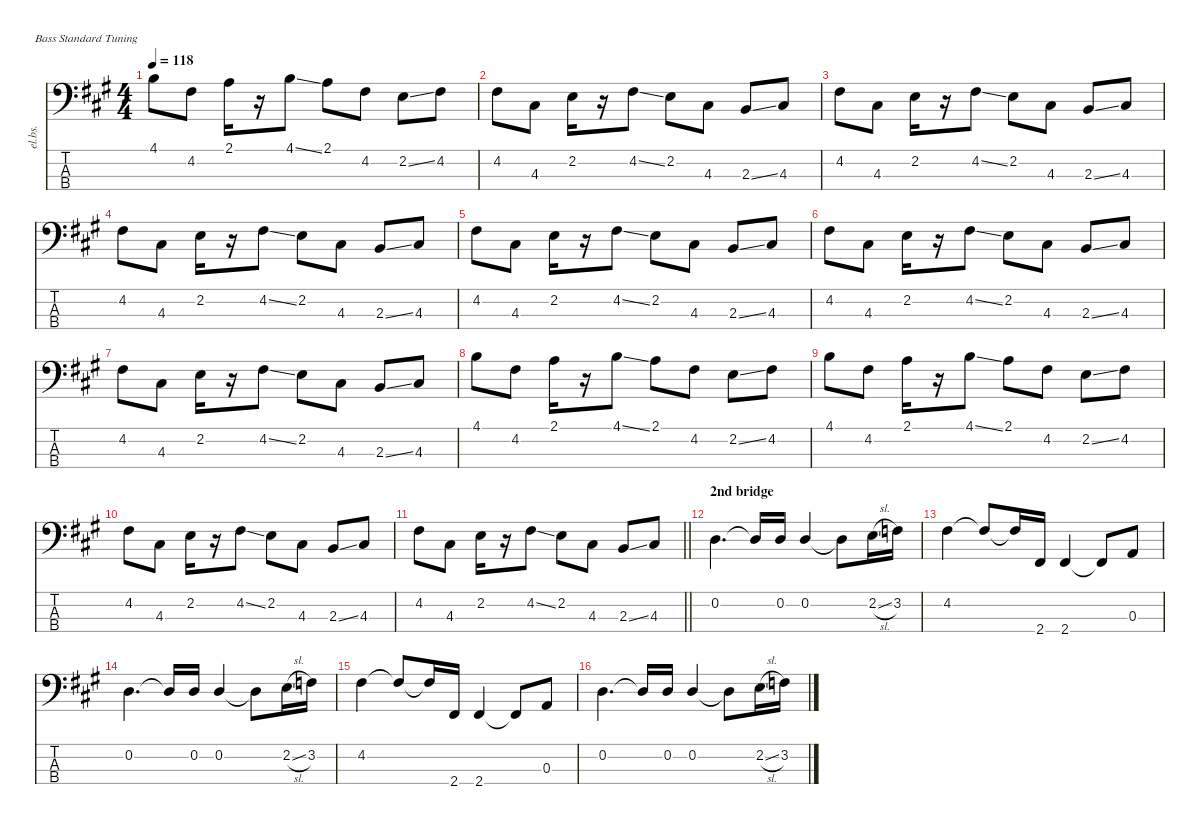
\defaultSystemsLayout 4
\hideDynamics
\bracketExtendMode nobrackets
\otherSystemsTrackNameOrientation horizontal
\track ("bass" "el.bs.") {instrument electricbassfinger}
\staff {score tabs}
\tuning (G2 D2 A1 E1)
\ts (4 4)
\tempo 118
\clef f4
\ks f#minor
4.1{acc forcenatural}.8{dy ff beam Down} 4.2{acc #}.8{dy mf beam Down} 2.1{acc forcenatural}.16{beam Down} r.16{beam Down} 4.1{ss acc forcenatural}.8{dy ff beam Down} 2.1{acc forcenatural}.8{dy mp beam Down} 4.2{acc #}.8{dy f beam Down} 2.2{ss acc forcenatural}.8{dy mf beam Down} 4.2{acc #}.8{beam Down} |
4.2{acc #}.8{dy ff beam Down} 4.3{acc #}.8{dy mf beam Down} 2.2{acc forcenatural}.16{beam Down} r.16{beam Down} 4.2{ss acc #}.8{dy ff beam Down} 2.2{acc forcenatural}.8{dy mf beam Down} 4.3{acc #}.8{dy f beam Down} 2.3{ss acc forcenatural}.8{dy mf beam Up} 4.3{acc #}.8{beam Up} |
4.2{acc #}.8{dy ff beam Down} 4.3{acc #}.8{dy mf beam Down} 2.2{acc forcenatural}.16{beam Down} r.16{beam Down} 4.2{ss acc #}.8{dy ff beam Down} 2.2{acc forcenatural}.8{dy mf beam Down} 4.3{acc #}.8{dy f beam Down} 2.3{ss acc forcenatural}.8{dy mf beam Up} 4.3{acc #}.8{beam Up} |
4.2{acc #}.8{dy ff beam Down} 4.3{acc #}.8{dy mf beam Down} 2.2{acc forcenatural}.16{beam Down} r.16{beam Down} 4.2{ss acc #}.8{dy ff beam Down} 2.2{acc forcenatural}.8{dy mf beam Down} 4.3{acc #}.8{dy f beam Down} 2.3{ss acc forcenatural}.8{dy mf beam Up} 4.3{acc #}.8{beam Up} |
4.2{acc #}.8{dy ff beam Down} 4.3{acc #}.8{dy mf beam Down} 2.2{acc forcenatural}.16{beam Down} r.16{beam Down} 4.2{ss acc #}.8{dy ff beam Down} 2.2{acc forcenatural}.8{dy mf beam Down} 4.3{acc #}.8{dy f beam Down} 2.3{ss acc forcenatural}.8{dy mf beam Up} 4.3{acc #}.8{beam Up} |
4.2{acc #}.8{dy ff beam Down} 4.3{acc #}.8{dy mf beam Down} 2.2{acc forcenatural}.16{beam Down} r.16{beam Down} 4.2{ss acc #}.8{dy ff beam Down} 2.2{acc forcenatural}.8{dy mf beam Down} 4.3{acc #}.8{dy f beam Down} 2.3{ss acc forcenatural}.8{dy mf beam Up} 4.3{acc #}.8{beam Up} |
4.2{acc #}.8{dy ff beam Down} 4.3{acc #}.8{dy mf beam Down} 2.2{acc forcenatural}.16{beam Down} r.16{beam Down} 4.2{ss acc #}.8{dy ff beam Down} 2.2{acc forcenatural}.8{dy mf beam Down} 4.3{acc #}.8{dy f beam Down} 2.3{ss acc forcenatural}.8{dy mf beam Up} 4.3{acc #}.8{beam Up} |
4.1{acc forcenatural}.8{dy ff beam Down} 4.2{acc #}.8{dy mf beam Down} 2.1{acc forcenatural}.16{beam Down} r.16{beam Down} 4.1{ss acc forcenatural}.8{dy ff beam Down} 2.1{acc forcenatural}.8{dy mp beam Down} 4.2{acc #}.8{dy f beam Down} 2.2{ss acc forcenatural}.8{dy mf beam Down} 4.2{acc #}.8{beam Down} |
4.1{acc forcenatural}.8{dy ff beam Down} 4.2{acc #}.8{dy mf beam Down} 2.1{acc forcenatural}.16{beam Down} r.16{beam Down} 4.1{ss acc forcenatural}.8{dy ff beam Down} 2.1{acc forcenatural}.8{dy mp beam Down} 4.2{acc #}.8{dy f beam Down} 2.2{ss acc forcenatural}.8{dy mf beam Down} 4.2{acc #}.8{beam Down} |
4.2{acc #}.8{dy ff beam Down} 4.3{acc #}.8{dy mf beam Down} 2.2{acc forcenatural}.16{beam Down} r.16{beam Down} 4.2{ss acc #}.8{dy ff beam Down} 2.2{acc forcenatural}.8{dy mf beam Down} 4.3{acc #}.8{dy f beam Down} 2.3{ss acc forcenatural}.8{dy mf beam Up} 4.3{acc #}.8{beam Up} |
\barLineRight lightlight
4.2{acc #}.8{dy ff beam Down} 4.3{acc #}.8{dy mf beam Down} 2.2{acc forcenatural}.16{beam Down} r.16{beam Down} 4.2{ss acc #}.8{dy ff beam Down} 2.2{acc forcenatural}.8{dy mf beam Down} 4.3{acc #}.8{dy f beam Down} 2.3{ss acc forcenatural}.8{dy mf beam Up} 4.3{acc #}.8{beam Up} |
\section ("" "2nd bridge")
0.2{acc forcenatural}.4{d dy ff beam Down} 0.2{t acc forcenatural}.16{dy f beam Up} 0.2{acc forcenatural}.16{dy mf beam Up} 0.2{acc forcenatural}.4{dy f beam Up} 0.2{t acc forcenatural}.8{beam Down} 2.2{sl acc forcenatural}.16{beam Down} 3.2{acc forcenatural}.16{beam Down} |
4.2{acc #}.4{dy ff beam Down} 4.2{t acc #}.8{dy f beam Up} 4.2{t acc #}.16{beam Up} 2.4{acc #}.16{dy mf beam Up} 2.4{acc #}.4{dy f beam Up} 2.4{t acc #}.8{beam Up} 0.3{acc forcenatural}.8{beam Up} |
0.2{acc forcenatural}.4{d dy ff beam Down} 0.2{t acc forcenatural}.16{dy f beam Up} 0.2{acc forcenatural}.16{dy mf beam Up} 0.2{acc forcenatural}.4{dy f beam Up} 0.2{t acc forcenatural}.8{beam Down} 2.2{sl acc forcenatural}.16{beam Down} 3.2{acc forcenatural}.16{beam Down} |
4.2{acc #}.4{dy ff beam Down} 4.2{t acc #}.8{dy f beam Up} 4.2{t acc #}.16{beam Up} 2.4{acc #}.16{dy mf beam Up} 2.4{acc #}.4{dy f beam Up} 2.4{t acc #}.8{beam Up} 0.3{acc forcenatural}.8{beam Up} |
0.2{acc forcenatural}.4{d dy ff beam Down} 0.2{t acc forcenatural}.16{dy f beam Up} 0.2{acc forcenatural}.16{dy mf beam Up} 0.2{acc forcenatural}.4{dy f beam Up} 0.2{t acc forcenatural}.8{beam Down} 2.2{sl acc forcenatural}.16{beam Down} 3.2{acc forcenatural}.16{beam Down}
